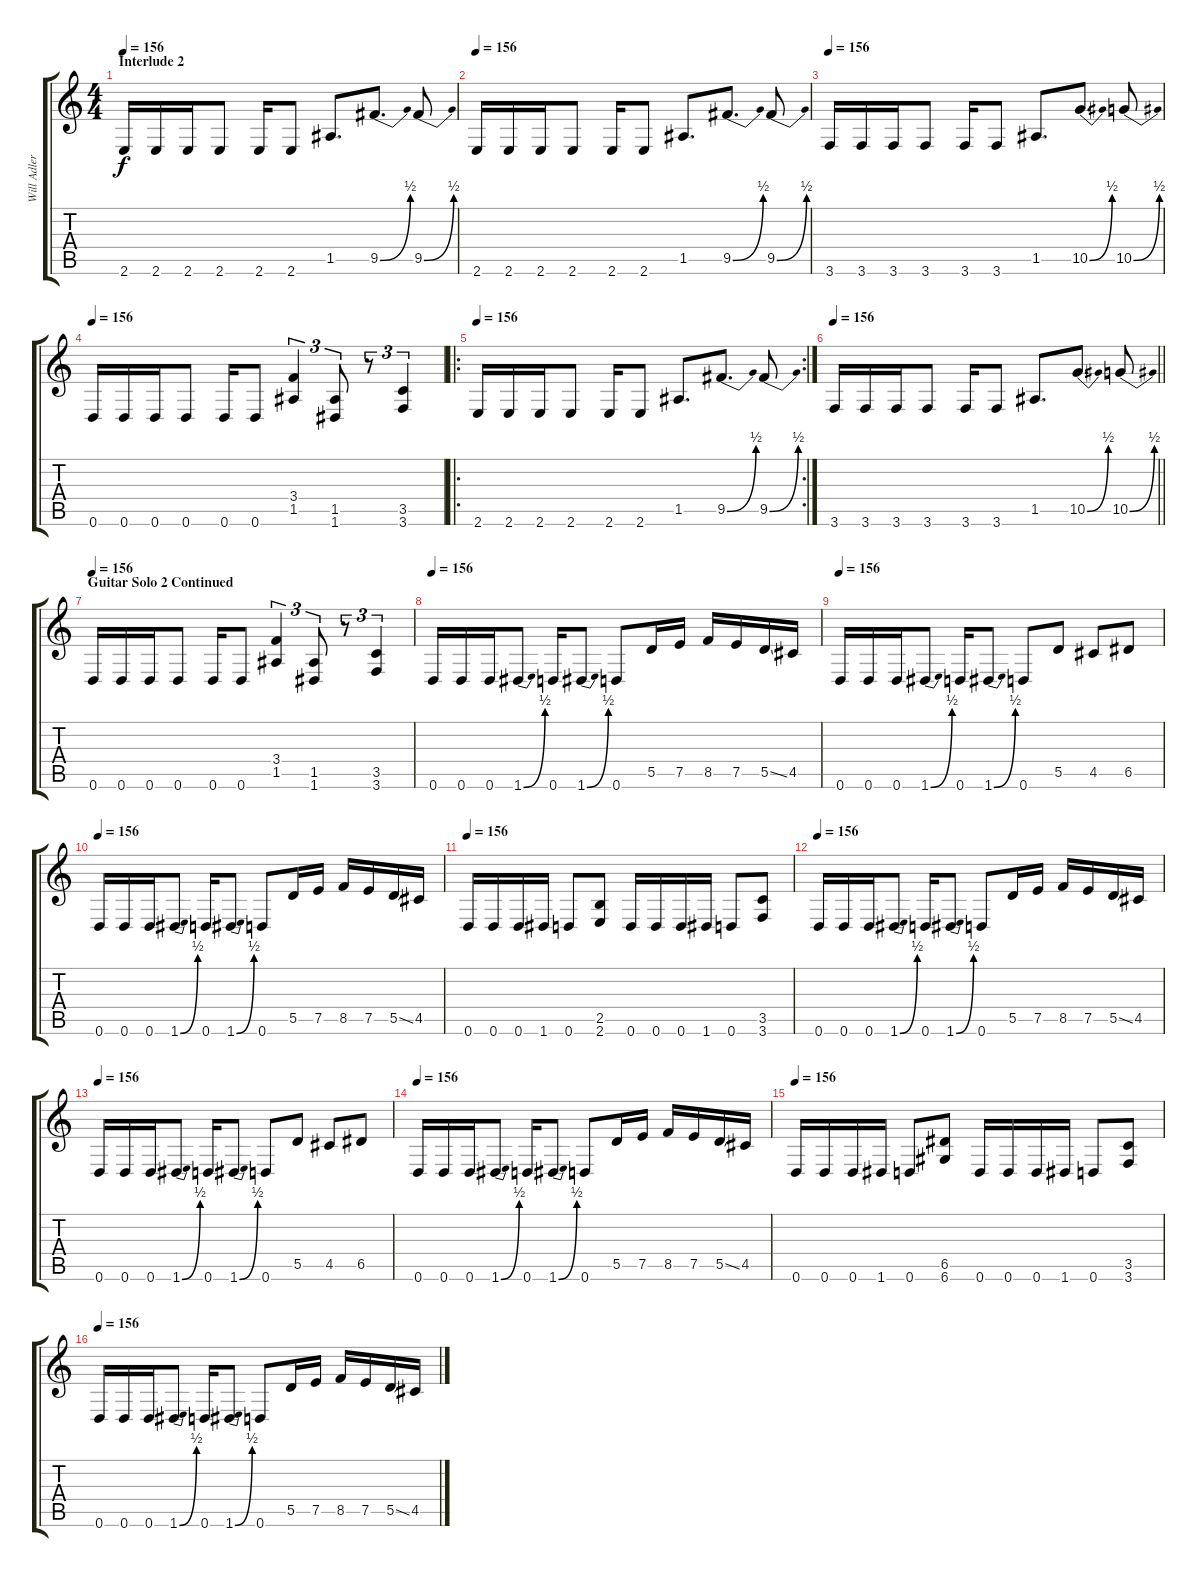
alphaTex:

\track ("Will Adler - Rhythm" "Will Adler") {instrument distortionguitar}
\staff {score tabs}
\tuning (E4 B3 G3 D3 A2 D2) {hide}
\ts (4 4)
\section ("" "Interlude 2")
\tempo 156
\clef g2
\ks c
2.6.16{dy f} 2.6.16 2.6.16 2.6.8 2.6.16 2.6.8 1.5.8{d} 9.5{be (bend 0 0 60 2)}.8{d} 9.5{be (bend 0 0 60 2)}.8 |
\tempo 156
2.6.16 2.6.16 2.6.16 2.6.8 2.6.16 2.6.8 1.5.8{d} 9.5{be (bend 0 0 60 2)}.8{d} 9.5{be (bend 0 0 60 2)}.8 |
\tempo 156
3.6.16 3.6.16 3.6.16 3.6.8 3.6.16 3.6.8 1.5.8{d} 10.5{be (bend 0 0 60 2)}.8{d} 10.5{be (bend 0 0 60 2)}.8 |
\tempo 156
0.6.16 0.6.16 0.6.16 0.6.8 0.6.16 0.6.8 (3.4 1.5).4{tu (3 2)} (1.5 1.6).8{tu (3 2)} r.8{tu (3 2)} (3.5 3.6).4{tu (3 2)} |
\ro
\rc 2
\tempo 156
2.6.16 2.6.16 2.6.16 2.6.8 2.6.16 2.6.8 1.5.8{d} 9.5{be (bend 0 0 60 2)}.8{d} 9.5{be (bend 0 0 60 2)}.8 |
\tempo 156
\barLineRight lightlight
3.6.16 3.6.16 3.6.16 3.6.8 3.6.16 3.6.8 1.5.8{d} 10.5{be (bend 0 0 60 2)}.8{d} 10.5{be (bend 0 0 60 2)}.8 |
\section ("" "Guitar Solo 2 Continued")
\tempo 156
0.6.16 0.6.16 0.6.16 0.6.8 0.6.16 0.6.8 (3.4 1.5).4{tu (3 2)} (1.5 1.6).8{tu (3 2)} r.8{tu (3 2)} (3.5 3.6).4{tu (3 2)} |
\tempo 156
0.6.16 0.6.16 0.6.16 1.6{be (bend 0 0 60 2)}.8 0.6.16 1.6{be (bend 0 0 60 2)}.8 0.6.8 5.5.16 7.5.16 8.5.16 7.5.16 5.5{ss}.16 4.5.16 |
\tempo 156
0.6.16 0.6.16 0.6.16 1.6{be (bend 0 0 60 2)}.8 0.6.16 1.6{be (bend 0 0 60 2)}.8 0.6.8 5.5.8 4.5.8 6.5.8 |
\tempo 156
0.6.16 0.6.16 0.6.16 1.6{be (bend 0 0 60 2)}.8 0.6.16 1.6{be (bend 0 0 60 2)}.8 0.6.8 5.5.16 7.5.16 8.5.16 7.5.16 5.5{ss}.16 4.5.16 |
\tempo 156
0.6.16 0.6.16 0.6.16 1.6.16 0.6.8 (2.5 2.6).8 0.6.16 0.6.16 0.6.16 1.6.16 0.6.8 (3.5 3.6).8 |
\tempo 156
0.6.16 0.6.16 0.6.16 1.6{be (bend 0 0 60 2)}.8 0.6.16 1.6{be (bend 0 0 60 2)}.8 0.6.8 5.5.16 7.5.16 8.5.16 7.5.16 5.5{ss}.16 4.5.16 |
\tempo 156
0.6.16 0.6.16 0.6.16 1.6{be (bend 0 0 60 2)}.8 0.6.16 1.6{be (bend 0 0 60 2)}.8 0.6.8 5.5.8 4.5.8 6.5.8 |
\tempo 156
0.6.16 0.6.16 0.6.16 1.6{be (bend 0 0 60 2)}.8 0.6.16 1.6{be (bend 0 0 60 2)}.8 0.6.8 5.5.16 7.5.16 8.5.16 7.5.16 5.5{ss}.16 4.5.16 |
\tempo 156
0.6.16 0.6.16 0.6.16 1.6.16 0.6.8 (6.5 6.6).8 0.6.16 0.6.16 0.6.16 1.6.16 0.6.8 (3.5 3.6).8 |
\tempo 156
0.6.16 0.6.16 0.6.16 1.6{be (bend 0 0 60 2)}.8 0.6.16 1.6{be (bend 0 0 60 2)}.8 0.6.8 5.5.16 7.5.16 8.5.16 7.5.16 5.5{ss}.16 4.5.16
